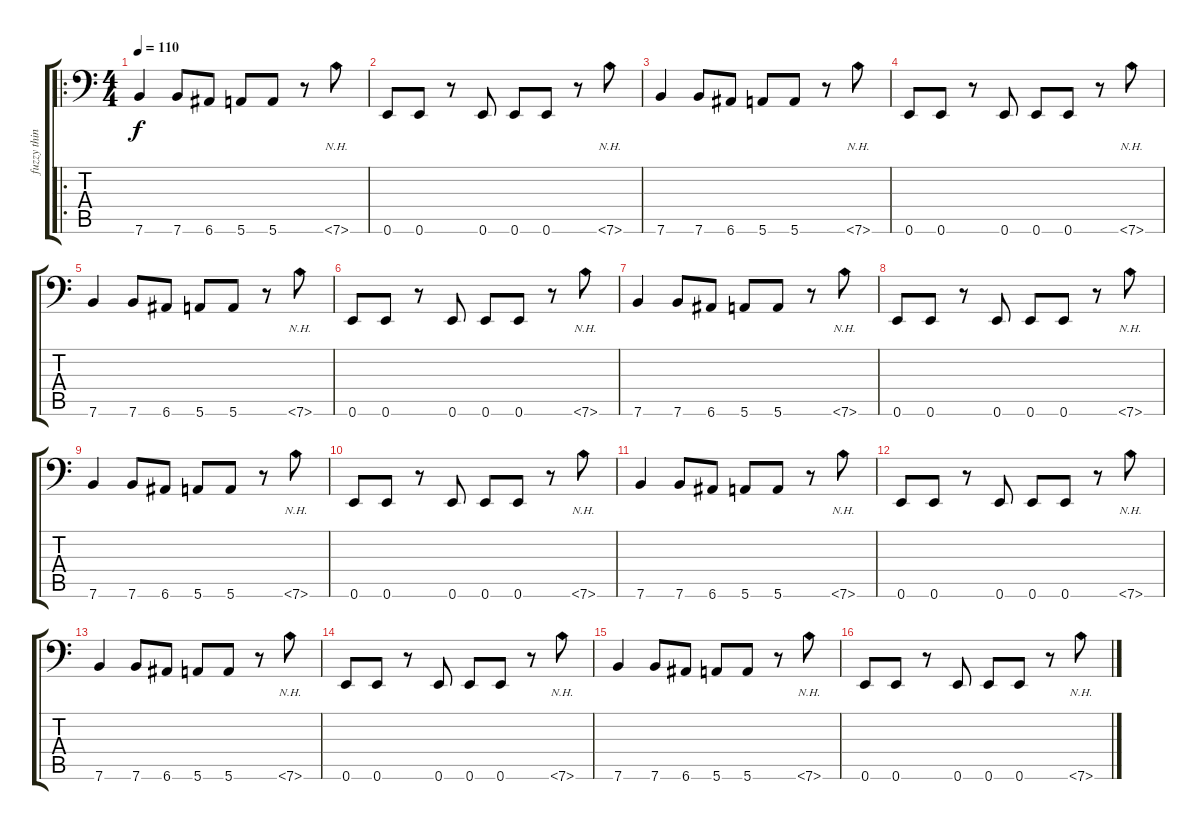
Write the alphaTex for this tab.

\track ("fuzzy thing" "fuzzy thin") {instrument distortionguitar}
\staff {score tabs}
\tuning (E3 B2 G2 D2 A1 E1) {hide}
\ro
\ts (4 4)
\tempo 110
\clef f4
\ks c
7.6.4{dy f} 7.6.8 6.6.8 5.6.8 5.6.8 r.8 7.6{nh}.8 |
0.6.8 0.6.8 r.8 0.6.8 0.6.8 0.6.8 r.8 7.6{nh}.8 |
7.6.4 7.6.8 6.6.8 5.6.8 5.6.8 r.8 7.6{nh}.8 |
0.6.8 0.6.8 r.8 0.6.8 0.6.8 0.6.8 r.8 7.6{nh}.8 |
7.6.4 7.6.8 6.6.8 5.6.8 5.6.8 r.8 7.6{nh}.8 |
0.6.8 0.6.8 r.8 0.6.8 0.6.8 0.6.8 r.8 7.6{nh}.8 |
7.6.4 7.6.8 6.6.8 5.6.8 5.6.8 r.8 7.6{nh}.8 |
0.6.8 0.6.8 r.8 0.6.8 0.6.8 0.6.8 r.8 7.6{nh}.8 |
7.6.4 7.6.8 6.6.8 5.6.8 5.6.8 r.8 7.6{nh}.8 |
0.6.8 0.6.8 r.8 0.6.8 0.6.8 0.6.8 r.8 7.6{nh}.8 |
7.6.4 7.6.8 6.6.8 5.6.8 5.6.8 r.8 7.6{nh}.8 |
0.6.8 0.6.8 r.8 0.6.8 0.6.8 0.6.8 r.8 7.6{nh}.8 |
7.6.4 7.6.8 6.6.8 5.6.8 5.6.8 r.8 7.6{nh}.8 |
0.6.8 0.6.8 r.8 0.6.8 0.6.8 0.6.8 r.8 7.6{nh}.8 |
7.6.4 7.6.8 6.6.8 5.6.8 5.6.8 r.8 7.6{nh}.8 |
0.6.8 0.6.8 r.8 0.6.8 0.6.8 0.6.8 r.8 7.6{nh}.8
